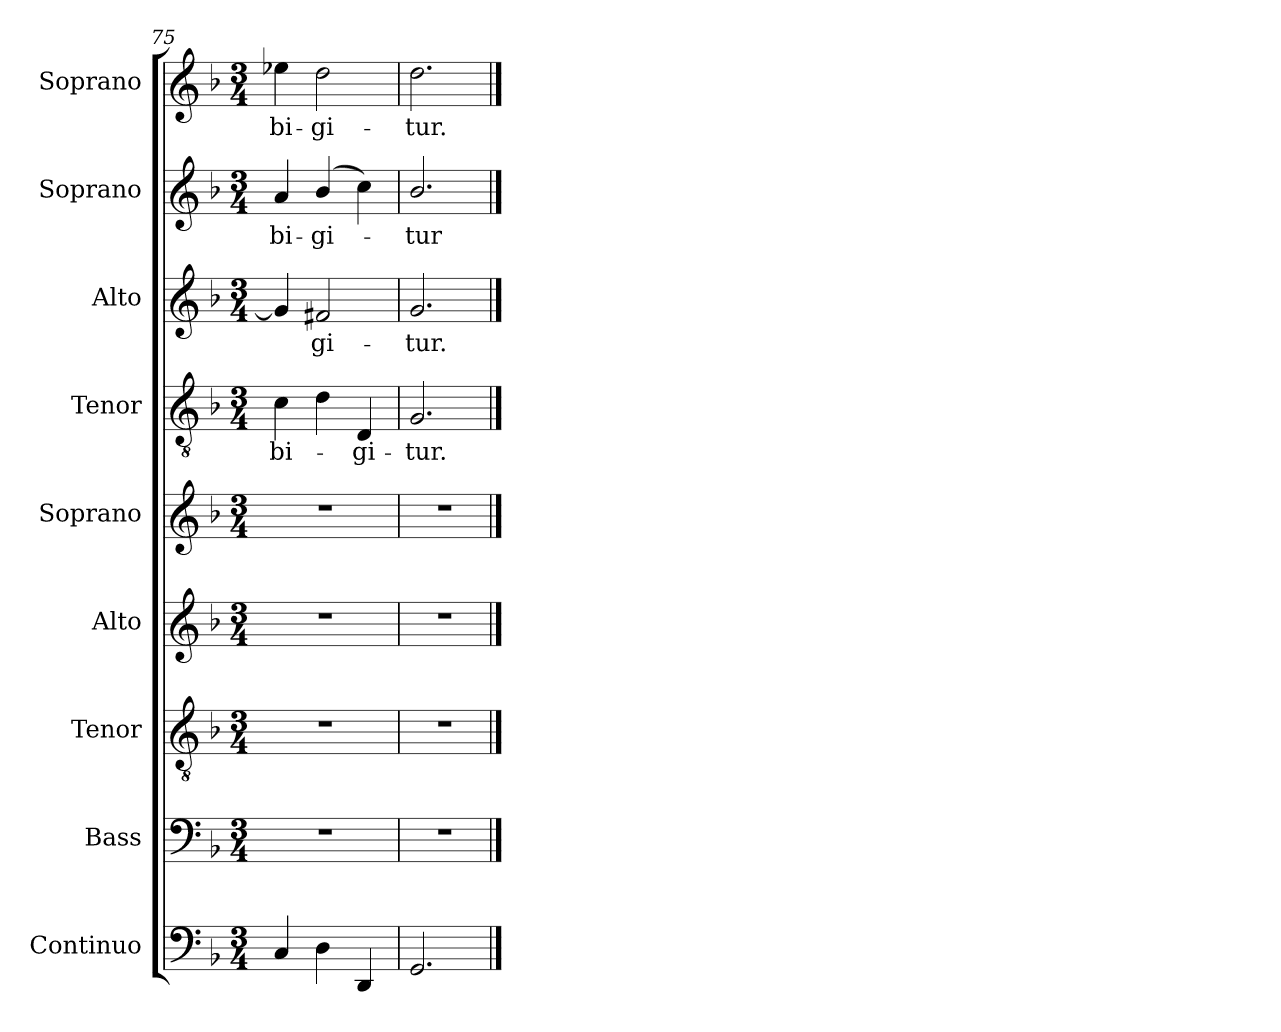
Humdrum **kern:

**kern	**kern	**kern	**kern	**kern	**kern	**text	**kern	**text	**kern	**text	**kern	**text
*part9	*part8	*part7	*part6	*part5	*part4	*part4	*part3	*part3	*part2	*part2	*part1	*part1
*staff9	*staff8	*staff7	*staff6	*staff5	*staff4	*staff4	*staff3	*staff3	*staff2	*staff2	*staff1	*staff1
*I"Continuo	*I"Bass	*I"Tenor	*I"Alto	*I"Soprano	*I"Tenor	*	*I"Alto	*	*I"Soprano	*	*I"Soprano	*
*I'Cont.	*I'B.	*I'T.	*I'A.	*I'S.	*I'T.	*	*I'A.	*	*I'S.	*	*I'S.	*
*clefF4	*clefF4	*clefGv2	*clefG2	*clefG2	*clefGv2	*	*clefG2	*	*clefG2	*	*clefG2	*
*	*	*ITrd7c12	*	*	*ITrd7c12	*	*	*	*	*	*	*
*k[b-]	*k[b-]	*k[b-]	*k[b-]	*k[b-]	*k[b-]	*	*k[b-]	*	*k[b-]	*	*k[b-]	*
*F:	*F:	*F:	*F:	*F:	*F:	*	*F:	*	*F:	*	*F:	*
*M3/4	*M3/4	*M3/4	*M3/4	*M3/4	*M3/4	*	*M3/4	*	*M3/4	*	*M3/4	*
=75	=75	=75	=75	=75	=75	=75	=75	=75	=75	=75	=75	=75
!	!LO:N:vis=1	!LO:N:vis=1	!LO:N:vis=1	!LO:N:vis=1	!	!	!	!	!	!	!	!
!	!	!	!	!	!	!LO:LY:b:color=#000000	!	!	!	!	!	!
!	!	!	!	!	!	!	!	!	!	!LO:LY:b:color=#000000	!	!
!	!	!	!	!	!	!	!	!	!	!	!	!LO:LY:b:color=#000000
4Ci/	2.r	2.r	2.r	2.r	4Ci\	-bi-	4gi/]	.	4ai/	-bi-	4ee-Xi\	-bi-
!	!	!	!	!	!	!	!	!LO:LY:b:color=#000000	!	!	!	!
!	!	!	!	!	!	!	!	!	!	!LO:LY:b:color=#000000	!	!
!	!	!	!	!	!	!	!	!	!	!	!	!LO:LY:b:color=#000000
4Di\	.	.	.	.	4Di\	.	2f#Xi/	-gi-	(4b-i/	-gi-	2ddi\	-gi-
!	!	!	!	!	!	!LO:LY:b:color=#000000	!	!	!	!	!	!
4DDi/	.	.	.	.	4DDi/	-gi-	.	.	4cci\)	.	.	.
=76	=76	=76	=76	=76	=76	=76	=76	=76	=76	=76	=76	=76
!	!LO:N:vis=1	!LO:N:vis=1	!LO:N:vis=1	!LO:N:vis=1	!	!	!	!	!	!	!	!
!	!	!	!	!	!	!LO:LY:b:color=#000000	!	!	!	!	!	!
!	!	!	!	!	!	!	!	!LO:LY:b:color=#000000	!	!	!	!
!	!	!	!	!	!	!	!	!	!	!LO:LY:b:color=#000000	!	!
!	!	!	!	!	!	!	!	!	!	!	!	!LO:LY:b:color=#000000
2.GGi/	2.r	2.r	2.r	2.r	2.GGi/	-tur.	2.gi/	-tur.	2.b-i/	-tur	2.ddi\	-tur.
==	==	==	==	==	==	==	==	==	==	==	==	==
*-	*-	*-	*-	*-	*-	*-	*-	*-	*-	*-	*-	*-
